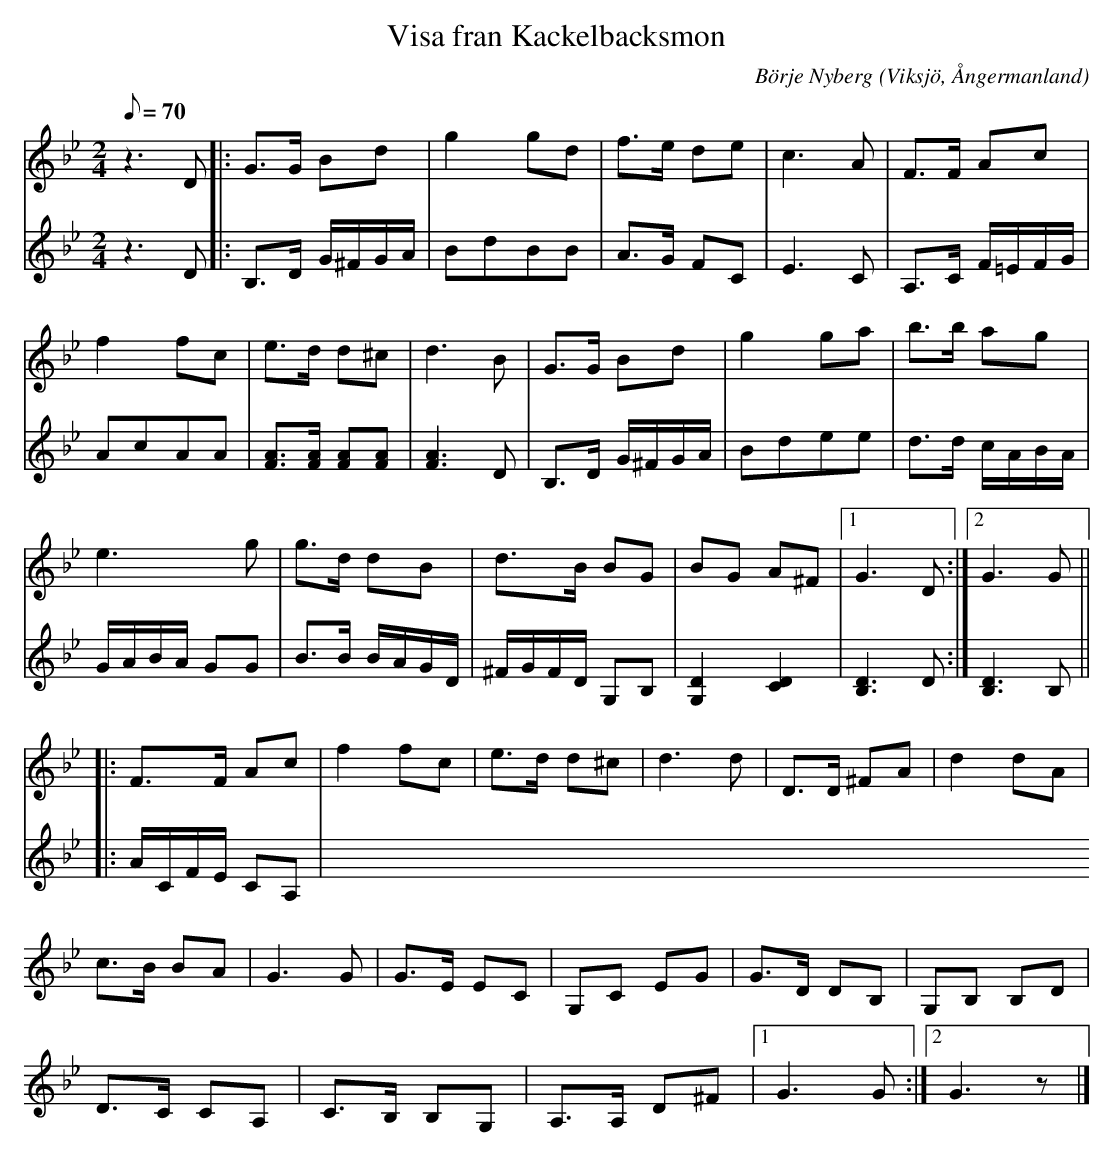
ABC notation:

X:1
T:Visa fran Kackelbacksmon
C:Börje Nyberg
O:Viksjö, Ångermanland
M:2/4
L:1/8
Q:70
K:Gm
V:1
z2> D2|: G>G Bd | g2 gd | f>e de | c2>A2 | F>F Ac |
f2 fc | e>d d^c | d2>B2 | G>G Bd |g2 ga | b>b ag |
e2> g2 | g>d dB |d>B BG |BG A^F |1 G2> D2 :|2 G2> G2 ||
|: F>F Ac | f2 fc | e>d d^c | d2>d2 | D>D ^FA | d2 dA |
c>B BA |G2> G2 | G>E EC | G,C EG | G>D DB, | G,B, B,D |
D>C CA, | C>B, B,G, | A,>A, D^F |1 G2> G2 :|2 G2> z2 |]
V:2
z2> D2 |: B,>D G/2^F/2G/2A/2 | BdBB | A>G FC | E2>C2 | A,>C F/2=E/2F/2G/2 |
AcAA | [AF]>[AF] [AF][AF] | [A2F2]> D2 | B,>D G/2^F/2G/2A/2 | Bdee | d>d c/2A/2B/2A/2 |
G/2A/2B/2A/2 GG | B>B B/2A/2G/2D/2 | ^F/2G/2F/2D/2 G,B, | [G,2D2] [C2D2] | [D2B,2]> D2 :| [D2B,2]> B,2 ||
|: A/2,C/2F/2E/2 CA, |
